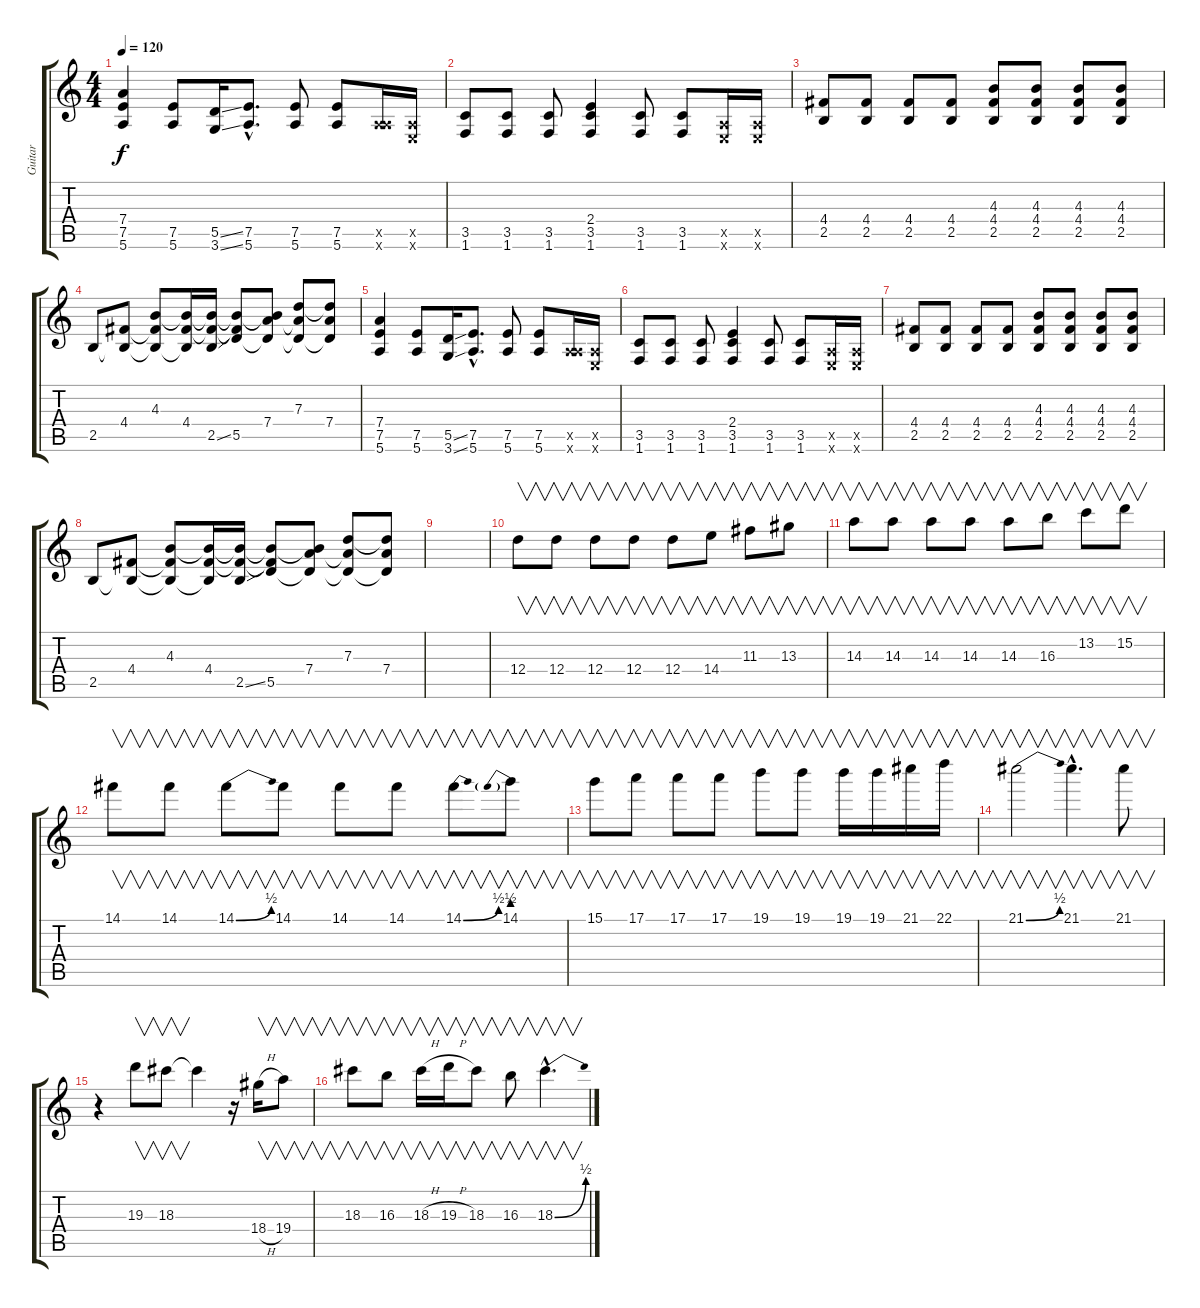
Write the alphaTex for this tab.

\track ("Guitar" "Guitar") {instrument distortionguitar}
\staff {score tabs}
\tuning (E4 B3 G3 D3 A2 E2) {hide}
\ts (4 4)
\tempo 120
\clef g2
\ks c
(7.4 7.5 5.6).4{dy f} (7.5 5.6).8 (5.5{ss} 3.6{ss}).16 (7.5{hac} 5.6{hac}).8{d} (7.5 5.6).8 (7.5 5.6).8 (0.5{x} 5.6{x}).16 (0.5{x} 0.6{x}).16 |
(3.5 1.6).8 (3.5 1.6).8 (3.5 1.6).8 (2.4 3.5 1.6).4 (3.5 1.6).8 (3.5 1.6).8 (0.5{x} 0.6{x}).16 (0.5{x} 0.6{x}).16 |
(4.4 2.5).8 (4.4 2.5).8 (4.4 2.5).8 (4.4 2.5).8 (4.3 4.4 2.5).8 (4.3 4.4 2.5).8 (4.3 4.4 2.5).8 (4.3 4.4 2.5).8 |
2.5.8 (4.4 2.5{t}).8 (4.3 4.4{t} 2.5{t}).8 (4.3{t} 4.4 2.5{t}).16 (4.3{t} 4.4{t} 2.5{ss}).16 (4.3{t} 4.4{t} 5.5).8 (4.3{t} 7.4 5.5{t}).8 (7.3 7.4{t} 5.5{t}).8 (7.3{t} 7.4 5.5{t}).8 |
(7.4 7.5 5.6).4 (7.5 5.6).8 (5.5{ss} 3.6{ss}).16 (7.5{hac} 5.6{hac}).8{d} (7.5 5.6).8 (7.5 5.6).8 (0.5{x} 5.6{x}).16 (0.5{x} 0.6{x}).16 |
(3.5 1.6).8 (3.5 1.6).8 (3.5 1.6).8 (2.4 3.5 1.6).4 (3.5 1.6).8 (3.5 1.6).8 (0.5{x} 0.6{x}).16 (0.5{x} 0.6{x}).16 |
(4.4 2.5).8 (4.4 2.5).8 (4.4 2.5).8 (4.4 2.5).8 (4.3 4.4 2.5).8 (4.3 4.4 2.5).8 (4.3 4.4 2.5).8 (4.3 4.4 2.5).8 |
2.5.8 (4.4 2.5{t}).8 (4.3 4.4{t} 2.5{t}).8 (4.3{t} 4.4 2.5{t}).16 (4.3{t} 4.4{t} 2.5{ss}).16 (4.3{t} 4.4{t} 5.5).8 (4.3{t} 7.4 5.5{t}).8 (7.3 7.4{t} 5.5{t}).8 (7.3{t} 7.4 5.5{t}).8 |
|
12.4.8{v instrument overdrivenguitar} 12.4.8{v} 12.4.8{v} 12.4.8{v} 12.4.8{v} 14.4.8{v} 11.3.8{v} 13.3.8{v} |
14.3.8{v} 14.3.8{v} 14.3.8{v} 14.3.8{v} 14.3.8{v} 16.3.8{v} 13.2.8{v} 15.2.8{v} |
14.1.8{v} 14.1.8{v} 14.1{be (bend 0 0 60 2)}.8{v} 14.1.8{v} 14.1.8{v} 14.1.8{v} 14.1{be (bend 0 0 60 2)}.8{v} 14.1{be (prebend 0 2 60 2)}.8{v} |
15.1.8{v} 17.1.8{v} 17.1.8{v} 17.1.8{v} 19.1.8{v} 19.1.8{v} 19.1.16{v} 19.1.16{v} 21.1.16{v} 22.1.16{v} |
21.1{be (bend 0 0 60 2)}.2{v} 21.1{hac}.4{v d} 21.1.8{v} |
r.4 19.3.8{v} 18.3.8{v} 18.3{t}.4 r.16 18.4{h}.16{v} 19.4.8{v} |
18.3.8{v} 16.3.8{v} 18.3{h}.16{v} 19.3{h}.16{v} 18.3.8{v} 16.3.8{v} 18.3{be (bend 0 0 60 2) hac}.4{v d}
